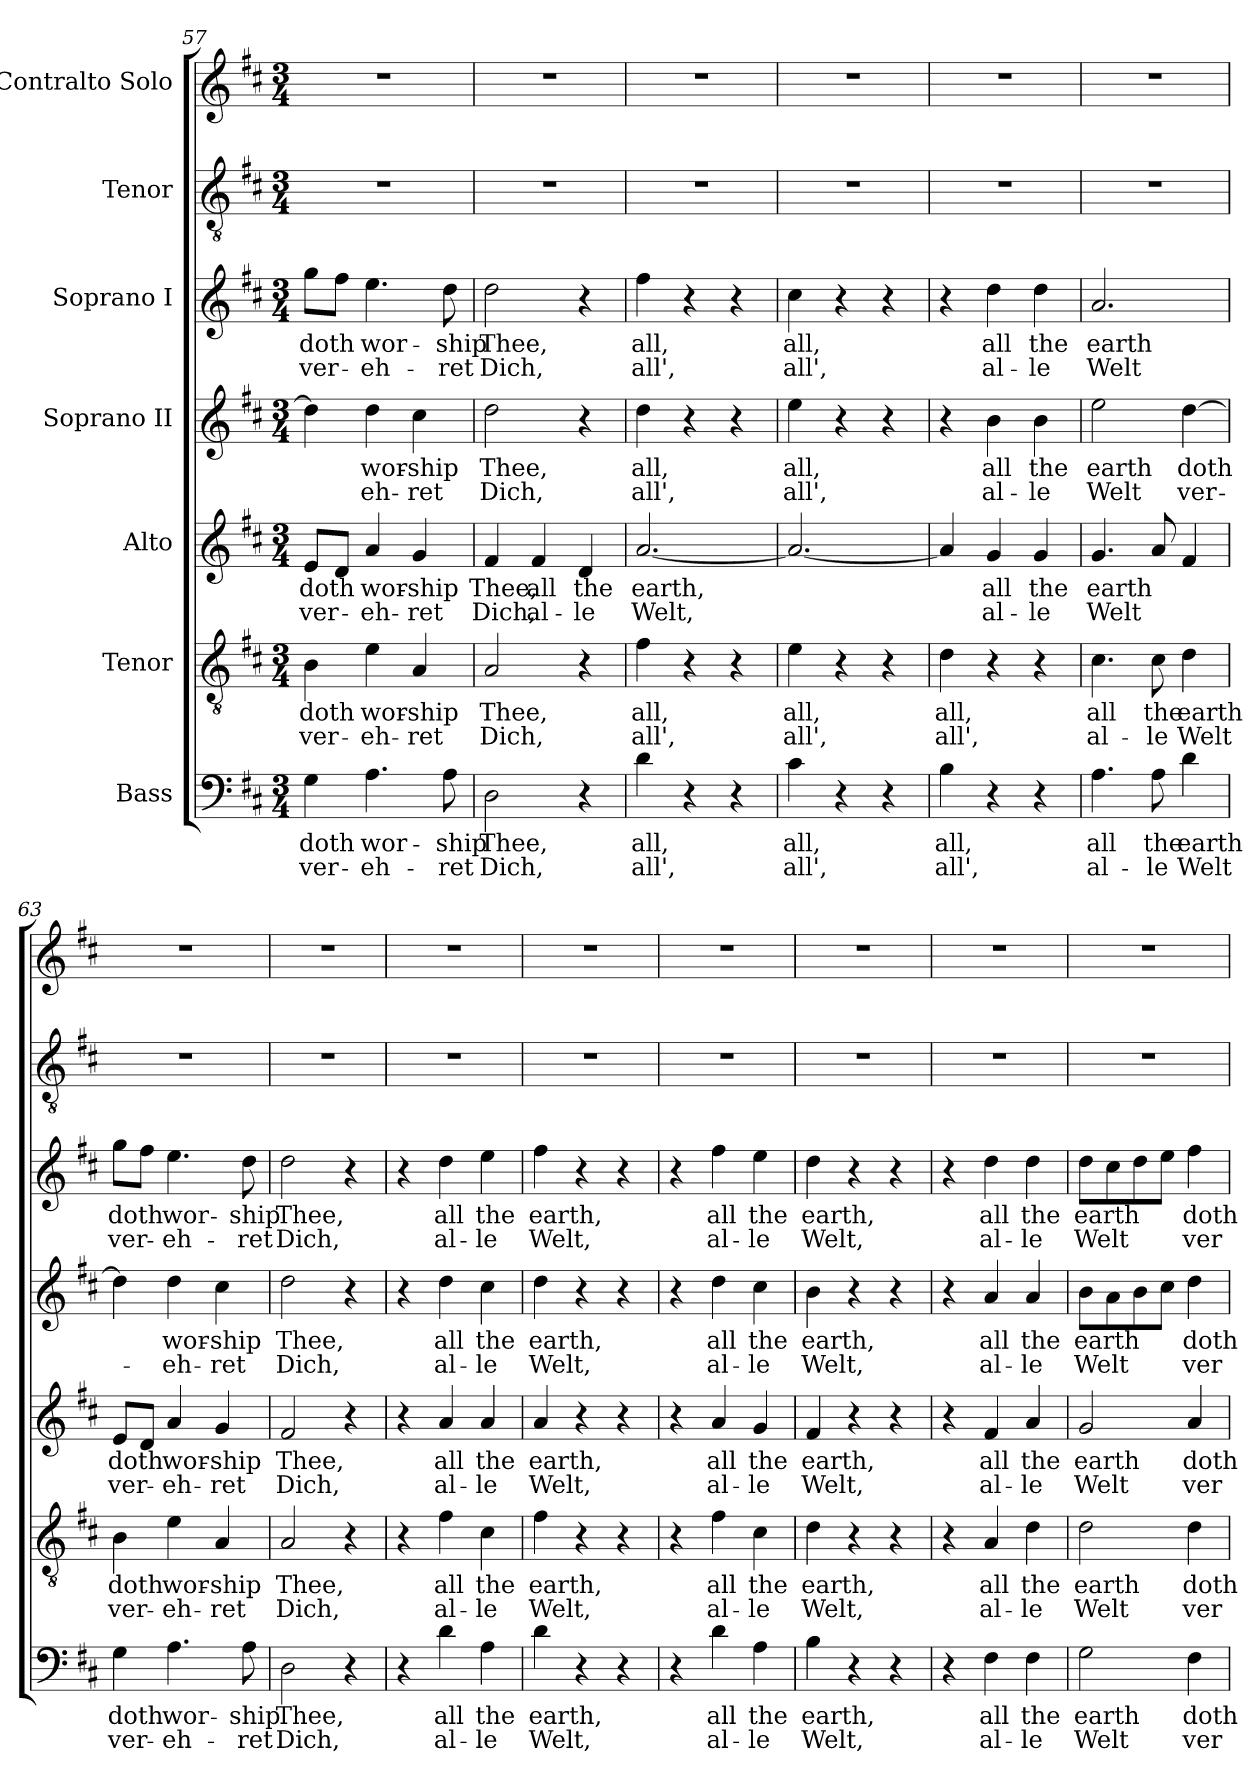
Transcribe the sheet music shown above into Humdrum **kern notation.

**kern	**text	**text	**kern	**text	**text	**kern	**text	**text	**kern	**text	**text	**kern	**text	**text	**kern	**kern
*part7	*part7	*part7	*part6	*part6	*part6	*part5	*part5	*part5	*part4	*part4	*part4	*part3	*part3	*part3	*part2	*part1
*staff7	*staff7	*staff7	*staff6	*staff6	*staff6	*staff5	*staff5	*staff5	*staff4	*staff4	*staff4	*staff3	*staff3	*staff3	*staff2	*staff1
*I"Bass	*	*	*I"Tenor	*	*	*I"Alto	*	*	*I"Soprano II	*	*	*I"Soprano I	*	*	*I"Tenor	*I"Contralto Solo
*clefF4	*	*	*clefGv2	*	*	*clefG2	*	*	*clefG2	*	*	*clefG2	*	*	*clefGv2	*clefG2
*k[f#c#]	*	*	*k[f#c#]	*	*	*k[f#c#]	*	*	*k[f#c#]	*	*	*k[f#c#]	*	*	*k[f#c#]	*k[f#c#]
*D:	*	*	*D:	*	*	*D:	*	*	*D:	*	*	*D:	*	*	*D:	*D:
*M3/4	*	*	*M3/4	*	*	*M3/4	*	*	*M3/4	*	*	*M3/4	*	*	*M3/4	*M3/4
=57	=57	=57	=57	=57	=57	=57	=57	=57	=57	=57	=57	=57	=57	=57	=57	=57
!	!LO:LY:b	!LO:LY:b	!	!LO:LY:b	!LO:LY:b	!	!LO:LY:b	!LO:LY:b	!	!	!	!	!LO:LY:b	!LO:LY:b	!	!
4G\	doth	ver-	4B\	doth	ver-	8e/L	doth	ver-	4dd\]	.	.	8gg\L	doth	ver-	2.r	2.r
.	.	.	.	.	.	8d/J	.	.	.	.	.	8ff#\J	.	.	.	.
!	!LO:LY:b	!LO:LY:b	!	!LO:LY:b	!LO:LY:b	!	!LO:LY:b	!LO:LY:b	!	!LO:LY:b	!LO:LY:b	!	!LO:LY:b	!LO:LY:b	!	!
4.A\	wor-	-eh-	4e\	wor-	-eh-	4a/	wor-	-eh-	4dd\	wor-	-eh-	4.ee\	wor-	-eh-	.	.
!	!	!	!	!LO:LY:b	!LO:LY:b	!	!LO:LY:b	!LO:LY:b	!	!LO:LY:b	!LO:LY:b	!	!	!	!	!
.	.	.	4A/	-ship	-ret	4g/	-ship	-ret	4cc#\	-ship	-ret	.	.	.	.	.
!	!LO:LY:b	!LO:LY:b	!	!	!	!	!	!	!	!	!	!	!LO:LY:b	!LO:LY:b	!	!
8A\	-ship	-ret	.	.	.	.	.	.	.	.	.	8dd\	-ship	-ret	.	.
=58	=58	=58	=58	=58	=58	=58	=58	=58	=58	=58	=58	=58	=58	=58	=58	=58
!	!LO:LY:b	!LO:LY:b	!	!LO:LY:b	!LO:LY:b	!	!LO:LY:b	!LO:LY:b	!	!LO:LY:b	!LO:LY:b	!	!LO:LY:b	!LO:LY:b	!	!
2D\	Thee,	Dich,	2A/	Thee,	Dich,	4f#/	Thee,	Dich,	2dd\	Thee,	Dich,	2dd\	Thee,	Dich,	2.r	2.r
!	!	!	!	!	!	!	!LO:LY:b	!LO:LY:b	!	!	!	!	!	!	!	!
.	.	.	.	.	.	4f#/	all	al-	.	.	.	.	.	.	.	.
!	!	!	!	!	!	!	!LO:LY:b	!LO:LY:b	!	!	!	!	!	!	!	!
4r	.	.	4r	.	.	4d/	the	-le	4r	.	.	4r	.	.	.	.
!!LO:PB:g=z
=59	=59	=59	=59	=59	=59	=59	=59	=59	=59	=59	=59	=59	=59	=59	=59	=59
!	!LO:LY:b	!LO:LY:b	!	!LO:LY:b	!LO:LY:b	!	!LO:LY:b	!LO:LY:b	!	!LO:LY:b	!LO:LY:b	!	!LO:LY:b	!LO:LY:b	!	!
4d\	all,	all',	4f#\	all,	all',	[2.a/	earth,	Welt,	4dd\	all,	all',	4ff#\	all,	all',	2.r	2.r
4r	.	.	4r	.	.	.	.	.	4r	.	.	4r	.	.	.	.
4r	.	.	4r	.	.	.	.	.	4r	.	.	4r	.	.	.	.
=60	=60	=60	=60	=60	=60	=60	=60	=60	=60	=60	=60	=60	=60	=60	=60	=60
!	!LO:LY:b	!LO:LY:b	!	!LO:LY:b	!LO:LY:b	!	!	!	!	!LO:LY:b	!LO:LY:b	!	!LO:LY:b	!LO:LY:b	!	!
4c#\	all,	all',	4e\	all,	all',	2.a/_	.	.	4ee\	all,	all',	4cc#\	all,	all',	2.r	2.r
4r	.	.	4r	.	.	.	.	.	4r	.	.	4r	.	.	.	.
4r	.	.	4r	.	.	.	.	.	4r	.	.	4r	.	.	.	.
=61	=61	=61	=61	=61	=61	=61	=61	=61	=61	=61	=61	=61	=61	=61	=61	=61
!	!LO:LY:b	!LO:LY:b	!	!LO:LY:b	!LO:LY:b	!	!	!	!	!	!	!	!	!	!	!
4B\	all,	all',	4d\	all,	all',	4a/]	.	.	4r	.	.	4r	.	.	2.r	2.r
!	!	!	!	!	!	!	!LO:LY:b	!LO:LY:b	!	!LO:LY:b	!LO:LY:b	!	!LO:LY:b	!LO:LY:b	!	!
4r	.	.	4r	.	.	4g/	all	al-	4b\	all	al-	4dd\	all	al-	.	.
!	!	!	!	!	!	!	!LO:LY:b	!LO:LY:b	!	!LO:LY:b	!LO:LY:b	!	!LO:LY:b	!LO:LY:b	!	!
4r	.	.	4r	.	.	4g/	the	-le	4b\	the	-le	4dd\	the	-le	.	.
=62	=62	=62	=62	=62	=62	=62	=62	=62	=62	=62	=62	=62	=62	=62	=62	=62
!	!LO:LY:b	!LO:LY:b	!	!LO:LY:b	!LO:LY:b	!	!LO:LY:b	!LO:LY:b	!	!LO:LY:b	!LO:LY:b	!	!LO:LY:b	!LO:LY:b	!	!
4.A\	all	al-	4.c#\	all	al-	4.g/	earth	Welt	2ee\	earth	Welt	2.a/	earth	Welt	2.r	2.r
!	!LO:LY:b	!LO:LY:b	!	!LO:LY:b	!LO:LY:b	!	!	!	!	!	!	!	!	!	!	!
8A\	the	-le	8c#\	the	-le	8a/	.	.	.	.	.	.	.	.	.	.
!	!LO:LY:b	!LO:LY:b	!	!LO:LY:b	!LO:LY:b	!	!	!	!	!LO:LY:b	!LO:LY:b	!	!	!	!	!
4d\	earth	Welt	4d\	earth	Welt	4f#/	.	.	[4dd\	doth	ver-	.	.	.	.	.
=63	=63	=63	=63	=63	=63	=63	=63	=63	=63	=63	=63	=63	=63	=63	=63	=63
!	!LO:LY:b	!LO:LY:b	!	!LO:LY:b	!LO:LY:b	!	!LO:LY:b	!LO:LY:b	!	!	!	!	!LO:LY:b	!LO:LY:b	!	!
4G\	doth	ver-	4B\	doth	ver-	8e/L	doth	ver-	4dd\]	.	.	8gg\L	doth	ver-	2.r	2.r
.	.	.	.	.	.	8d/J	.	.	.	.	.	8ff#\J	.	.	.	.
!	!LO:LY:b	!LO:LY:b	!	!LO:LY:b	!LO:LY:b	!	!LO:LY:b	!LO:LY:b	!	!LO:LY:b	!LO:LY:b	!	!LO:LY:b	!LO:LY:b	!	!
4.A\	wor-	-eh-	4e\	wor-	-eh-	4a/	wor-	-eh-	4dd\	wor-	-eh-	4.ee\	wor-	-eh-	.	.
!	!	!	!	!LO:LY:b	!LO:LY:b	!	!LO:LY:b	!LO:LY:b	!	!LO:LY:b	!LO:LY:b	!	!	!	!	!
.	.	.	4A/	-ship	-ret	4g/	-ship	-ret	4cc#\	-ship	-ret	.	.	.	.	.
!	!LO:LY:b	!LO:LY:b	!	!	!	!	!	!	!	!	!	!	!LO:LY:b	!LO:LY:b	!	!
8A\	-ship	-ret	.	.	.	.	.	.	.	.	.	8dd\	-ship	-ret	.	.
=64	=64	=64	=64	=64	=64	=64	=64	=64	=64	=64	=64	=64	=64	=64	=64	=64
!	!LO:LY:b	!LO:LY:b	!	!LO:LY:b	!LO:LY:b	!	!LO:LY:b	!LO:LY:b	!	!LO:LY:b	!LO:LY:b	!	!LO:LY:b	!LO:LY:b	!	!
2D\	Thee,	Dich,	2A/	Thee,	Dich,	2f#/	Thee,	Dich,	2dd\	Thee,	Dich,	2dd\	Thee,	Dich,	2.r	2.r
4r	.	.	4r	.	.	4r	.	.	4r	.	.	4r	.	.	.	.
!!LO:PB:g=z
=65	=65	=65	=65	=65	=65	=65	=65	=65	=65	=65	=65	=65	=65	=65	=65	=65
4r	.	.	4r	.	.	4r	.	.	4r	.	.	4r	.	.	2.r	2.r
!	!LO:LY:b	!LO:LY:b	!	!LO:LY:b	!LO:LY:b	!	!LO:LY:b	!LO:LY:b	!	!LO:LY:b	!LO:LY:b	!	!LO:LY:b	!LO:LY:b	!	!
4d\	all	al-	4f#\	all	al-	4a/	all	al-	4dd\	all	al-	4dd\	all	al-	.	.
!	!LO:LY:b	!LO:LY:b	!	!LO:LY:b	!LO:LY:b	!	!LO:LY:b	!LO:LY:b	!	!LO:LY:b	!LO:LY:b	!	!LO:LY:b	!LO:LY:b	!	!
4A\	the	-le	4c#\	the	-le	4a/	the	-le	4cc#\	the	-le	4ee\	the	-le	.	.
=66	=66	=66	=66	=66	=66	=66	=66	=66	=66	=66	=66	=66	=66	=66	=66	=66
!	!LO:LY:b	!LO:LY:b	!	!LO:LY:b	!LO:LY:b	!	!LO:LY:b	!LO:LY:b	!	!LO:LY:b	!LO:LY:b	!	!LO:LY:b	!LO:LY:b	!	!
4d\	earth,	Welt,	4f#\	earth,	Welt,	4a/	earth,	Welt,	4dd\	earth,	Welt,	4ff#\	earth,	Welt,	2.r	2.r
4r	.	.	4r	.	.	4r	.	.	4r	.	.	4r	.	.	.	.
4r	.	.	4r	.	.	4r	.	.	4r	.	.	4r	.	.	.	.
=67	=67	=67	=67	=67	=67	=67	=67	=67	=67	=67	=67	=67	=67	=67	=67	=67
4r	.	.	4r	.	.	4r	.	.	4r	.	.	4r	.	.	2.r	2.r
!	!LO:LY:b	!LO:LY:b	!	!LO:LY:b	!LO:LY:b	!	!LO:LY:b	!LO:LY:b	!	!LO:LY:b	!LO:LY:b	!	!LO:LY:b	!LO:LY:b	!	!
4d\	all	al-	4f#\	all	al-	4a/	all	al-	4dd\	all	al-	4ff#\	all	al-	.	.
!	!LO:LY:b	!LO:LY:b	!	!LO:LY:b	!LO:LY:b	!	!LO:LY:b	!LO:LY:b	!	!LO:LY:b	!LO:LY:b	!	!LO:LY:b	!LO:LY:b	!	!
4A\	the	-le	4c#\	the	-le	4g/	the	-le	4cc#\	the	-le	4ee\	the	-le	.	.
=68	=68	=68	=68	=68	=68	=68	=68	=68	=68	=68	=68	=68	=68	=68	=68	=68
!	!LO:LY:b	!LO:LY:b	!	!LO:LY:b	!LO:LY:b	!	!LO:LY:b	!LO:LY:b	!	!LO:LY:b	!LO:LY:b	!	!LO:LY:b	!LO:LY:b	!	!
4B\	earth,	Welt,	4d\	earth,	Welt,	4f#/	earth,	Welt,	4b\	earth,	Welt,	4dd\	earth,	Welt,	2.r	2.r
4r	.	.	4r	.	.	4r	.	.	4r	.	.	4r	.	.	.	.
4r	.	.	4r	.	.	4r	.	.	4r	.	.	4r	.	.	.	.
=69	=69	=69	=69	=69	=69	=69	=69	=69	=69	=69	=69	=69	=69	=69	=69	=69
4r	.	.	4r	.	.	4r	.	.	4r	.	.	4r	.	.	2.r	2.r
!	!LO:LY:b	!LO:LY:b	!	!LO:LY:b	!LO:LY:b	!	!LO:LY:b	!LO:LY:b	!	!LO:LY:b	!LO:LY:b	!	!LO:LY:b	!LO:LY:b	!	!
4F#\	all	al-	4A/	all	al-	4f#/	all	al-	4a/	all	al-	4dd\	all	al-	.	.
!	!LO:LY:b	!LO:LY:b	!	!LO:LY:b	!LO:LY:b	!	!LO:LY:b	!LO:LY:b	!	!LO:LY:b	!LO:LY:b	!	!LO:LY:b	!LO:LY:b	!	!
4F#\	the	-le	4d\	the	-le	4a/	the	-le	4a/	the	-le	4dd\	the	-le	.	.
=70	=70	=70	=70	=70	=70	=70	=70	=70	=70	=70	=70	=70	=70	=70	=70	=70
!	!LO:LY:b	!LO:LY:b	!	!LO:LY:b	!LO:LY:b	!	!LO:LY:b	!LO:LY:b	!	!LO:LY:b	!LO:LY:b	!	!LO:LY:b	!LO:LY:b	!	!
2G\	earth	Welt	2d\	earth	Welt	2g/	earth	Welt	8b\L	earth	Welt	8dd\L	earth	Welt	2.r	2.r
.	.	.	.	.	.	.	.	.	8a\	.	.	8cc#\	.	.	.	.
.	.	.	.	.	.	.	.	.	8b\	.	.	8dd\	.	.	.	.
.	.	.	.	.	.	.	.	.	8cc#\J	.	.	8ee\J	.	.	.	.
!	!LO:LY:b	!LO:LY:b	!	!LO:LY:b	!LO:LY:b	!	!LO:LY:b	!LO:LY:b	!	!LO:LY:b	!LO:LY:b	!	!LO:LY:b	!LO:LY:b	!	!
4F#\	doth	ver-	4d\	doth	ver-	4a/	doth	ver-	4dd\	doth	ver-	4ff#\	doth	ver-	.	.
=	=	=	=	=	=	=	=	=	=	=	=	=	=	=	=	=
*-	*-	*-	*-	*-	*-	*-	*-	*-	*-	*-	*-	*-	*-	*-	*-	*-
